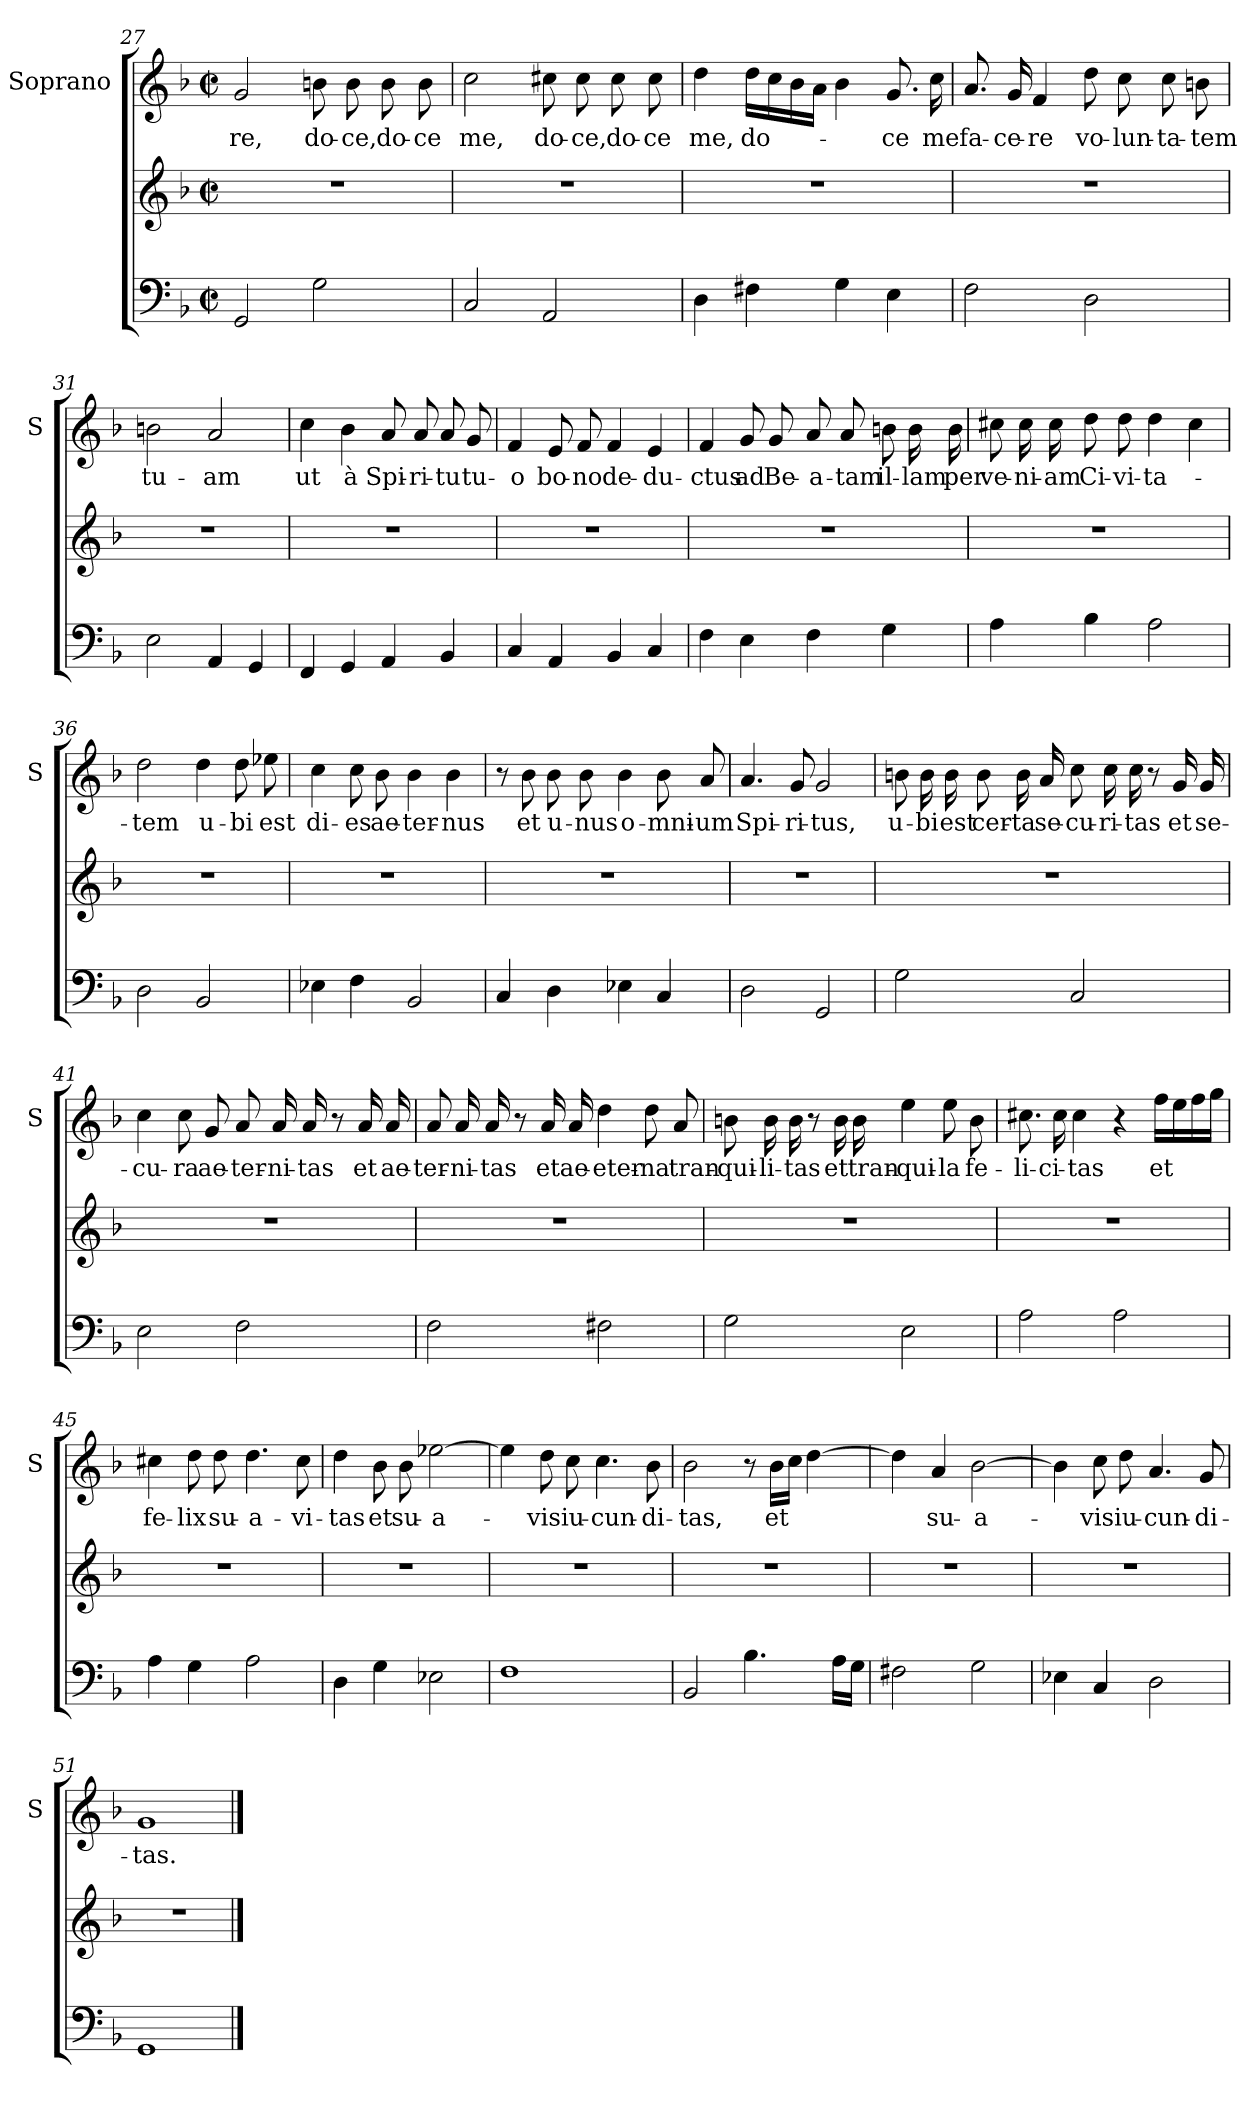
**kern	**kern	**kern	**text
*part2	*part2	*part1	*part1
*staff3	*staff2	*staff1	*staff1
*	*	*I"Soprano	*
*	*	*I'S	*
*clefF4	*clefG2	*clefG2	*
*k[b-]	*k[b-]	*k[b-]	*
*F:	*F:	*F:	*
*M2/2	*M2/2	*M2/2	*
*met(c|)	*met(c|)	*met(c|)	*
=27	=27	=27	=27
!	!	!	!LO:LY:b
2GG/	1r	2g/	-re,
!	!	!	!LO:LY:b
2G\	.	8bn\	do-
!	!	!	!LO:LY:b
.	.	8b\	-ce,
!	!	!	!LO:LY:b
.	.	8b\	do-
!	!	!	!LO:LY:b
.	.	8b\	-ce
!!LO:LB:g=z
=28	=28	=28	=28
!	!	!	!LO:LY:b
2C/	1r	2cc\	me,
!	!	!	!LO:LY:b
2AA/	.	8cc#X\	do-
!	!	!	!LO:LY:b
.	.	8cc#\	-ce,
!	!	!	!LO:LY:b
.	.	8cc#\	do-
!	!	!	!LO:LY:b
.	.	8cc#\	-ce
=29	=29	=29	=29
!	!	!	!LO:LY:b
4D\	1r	4dd\	me,
!	!	!	!LO:LY:b
4F#X\	.	16dd\LL	do-
.	.	16cc\	.
.	.	16b-\	.
.	.	16a\JJ	.
4G\	.	4b-\	.
!	!	!	!LO:LY:b
4E\	.	8.g/	-ce
!	!	!	!LO:LY:b
.	.	16cc\	me
=30	=30	=30	=30
!	!	!	!LO:LY:b
2F\	1r	8.a/	fa-
!	!	!	!LO:LY:b
.	.	16g/	-ce-
!	!	!	!LO:LY:b
.	.	4f/	-re
!	!	!	!LO:LY:b
2D\	.	8dd\	vo-
!	!	!	!LO:LY:b
.	.	8cc\	-lun-
!	!	!	!LO:LY:b
.	.	8cc\	-ta-
!	!	!	!LO:LY:b
.	.	8bn\	-tem
=31	=31	=31	=31
!	!	!	!LO:LY:b
2E\	1r	2bn\	tu-
!	!	!	!LO:LY:b
4AA/	.	2a/	-am
4GG/	.	.	.
!!LO:LB:g=z
=32	=32	=32	=32
!	!	!	!LO:LY:b
4FF/	1r	4cc\	ut
!	!	!	!LO:LY:b
4GG/	.	4b-\	à
!	!	!	!LO:LY:b
4AA/	.	8a/	Spi-
!	!	!	!LO:LY:b
.	.	8a/	-ri-
!	!	!	!LO:LY:b
4BB-/	.	8a/	-tu
!	!	!	!LO:LY:b
.	.	8g/	tu-
=33	=33	=33	=33
!	!	!	!LO:LY:b
4C/	1r	4f/	-o
!	!	!	!LO:LY:b
4AA/	.	8e/	bo-
!	!	!	!LO:LY:b
.	.	8f/	-no
!	!	!	!LO:LY:b
4BB-/	.	4f/	de-
!	!	!	!LO:LY:b
4C/	.	4e/	-du-
=34	=34	=34	=34
!	!	!	!LO:LY:b
4F\	1r	4f/	-ctus
!	!	!	!LO:LY:b
4E\	.	8g/	ad
!	!	!	!LO:LY:b
.	.	8g/	Be-
!	!	!	!LO:LY:b
4F\	.	8a/	-a-
!	!	!	!LO:LY:b
.	.	8a/	-tam
!	!	!	!LO:LY:b
4G\	.	8bn\	il-
!	!	!	!LO:LY:b
.	.	16b\	-lam
!	!	!	!LO:LY:b
.	.	16b\	per
=35	=35	=35	=35
!	!	!	!LO:LY:b
4A\	1r	8cc#X\	ve-
!	!	!	!LO:LY:b
.	.	16cc#\	-ni-
!	!	!	!LO:LY:b
.	.	16cc#\	-am
!	!	!	!LO:LY:b
4B-\	.	8dd\	Ci-
!	!	!	!LO:LY:b
.	.	8dd\	-vi-
!	!	!	!LO:LY:b
2A\	.	4dd\	-ta-
.	.	4cc#\	.
!!LO:PB:g=z
=36	=36	=36	=36
!	!	!	!LO:LY:b
2D\	1r	2dd\	-tem
!	!	!	!LO:LY:b
2BB-/	.	4dd\	u-
!	!	!	!LO:LY:b
.	.	8dd\	-bi
!	!	!	!LO:LY:b
.	.	8ee-X\	est
=37	=37	=37	=37
!	!	!	!LO:LY:b
4E-X\	1r	4cc\	di-
!	!	!	!LO:LY:b
4F\	.	8cc\	-es
!	!	!	!LO:LY:b
.	.	8b-\	ae-
!	!	!	!LO:LY:b
2BB-/	.	4b-\	-ter-
!	!	!	!LO:LY:b
.	.	4b-\	-nus
=38	=38	=38	=38
4C/	1r	8r	.
!	!	!	!LO:LY:b
.	.	8b-\	et
!	!	!	!LO:LY:b
4D\	.	8b-\	u-
!	!	!	!LO:LY:b
.	.	8b-\	-nus
!	!	!	!LO:LY:b
4E-X\	.	4b-\	o-
!	!	!	!LO:LY:b
4C/	.	8b-\	-mni-
!	!	!	!LO:LY:b
.	.	8a/	-um
=39	=39	=39	=39
!	!	!	!LO:LY:b
2D\	1r	4.a/	Spi-
!	!	!	!LO:LY:b
.	.	8g/	-ri-
!	!	!	!LO:LY:b
2GG/	.	2g/	-tus,
!!LO:LB:g=z
=40	=40	=40	=40
!	!	!	!LO:LY:b
2G\	1r	8bn\	u-
!	!	!	!LO:LY:b
.	.	16b\	-bi
!	!	!	!LO:LY:b
.	.	16b\	est
!	!	!	!LO:LY:b
.	.	8b\	cer-
!	!	!	!LO:LY:b
.	.	16b\	-ta
!	!	!	!LO:LY:b
.	.	16a/	se-
!	!	!	!LO:LY:b
2C/	.	8cc\	-cu-
!	!	!	!LO:LY:b
.	.	16cc\	-ri-
!	!	!	!LO:LY:b
.	.	16cc\	-tas
.	.	8r	.
!	!	!	!LO:LY:b
.	.	16g/	et
!	!	!	!LO:LY:b
.	.	16g/	se-
=41	=41	=41	=41
!	!	!	!LO:LY:b
2E\	1r	4cc\	-cu-
!	!	!	!LO:LY:b
.	.	8cc\	-ra
!	!	!	!LO:LY:b
.	.	8g/	ae-
!	!	!	!LO:LY:b
2F\	.	8a/	-ter-
!	!	!	!LO:LY:b
.	.	16a/	-ni-
!	!	!	!LO:LY:b
.	.	16a/	-tas
.	.	8r	.
!	!	!	!LO:LY:b
.	.	16a/	et
!	!	!	!LO:LY:b
.	.	16a/	ae-
=42	=42	=42	=42
!	!	!	!LO:LY:b
2F\	1r	8a/	-ter-
!	!	!	!LO:LY:b
.	.	16a/	-ni-
!	!	!	!LO:LY:b
.	.	16a/	-tas
.	.	8r	.
!	!	!	!LO:LY:b
.	.	16a/	et
!	!	!	!LO:LY:b
.	.	16a/	ae-
!	!	!	!LO:LY:b
2F#X\	.	4dd\	-eter-
!	!	!	!LO:LY:b
.	.	8dd\	-na
!	!	!	!LO:LY:b
.	.	8a/	tran-
!!LO:LB:g=z
=43	=43	=43	=43
!	!	!	!LO:LY:b
2G\	1r	8bn\	-qui-
!	!	!	!LO:LY:b
.	.	16b\	-li-
!	!	!	!LO:LY:b
.	.	16b\	-tas
.	.	8r	.
!	!	!	!LO:LY:b
.	.	16b\	et
!	!	!	!LO:LY:b
.	.	16b\	tran-
!	!	!	!LO:LY:b
2E\	.	4ee\	-qui-
!	!	!	!LO:LY:b
.	.	8ee\	-la
!	!	!	!LO:LY:b
.	.	8b\	fe-
=44	=44	=44	=44
!	!	!	!LO:LY:b
2A\	1r	8.cc#X\	-li-
!	!	!	!LO:LY:b
.	.	16cc#\	-ci-
!	!	!	!LO:LY:b
.	.	4cc#\	-tas
2A\	.	4r	.
!	!	!	!LO:LY:b
.	.	16ff\LL	et
.	.	16ee\	.
.	.	16ff\	.
.	.	16gg\JJ	.
=45	=45	=45	=45
!	!	!	!LO:LY:b
4A\	1r	4cc#X\	fe-
!	!	!	!LO:LY:b
4G\	.	8dd\	-lix
!	!	!	!LO:LY:b
.	.	8dd\	su-
!	!	!	!LO:LY:b
2A\	.	4.dd\	-a-
!	!	!	!LO:LY:b
.	.	8cc#\	-vi-
=46	=46	=46	=46
!	!	!	!LO:LY:b
4D\	1r	4dd\	-tas
!	!	!	!LO:LY:b
4G\	.	8b-\	et
!	!	!	!LO:LY:b
.	.	8b-\	su-
!	!	!	!LO:LY:b
2E-X\	.	[2ee-X\	-a-
!!LO:LB:g=z
=47	=47	=47	=47
1F	1r	4ee-\]	.
!	!	!	!LO:LY:b
.	.	8dd\	-vis
!	!	!	!LO:LY:b
.	.	8cc\	iu-
!	!	!	!LO:LY:b
.	.	4.cc\	-cun-
!	!	!	!LO:LY:b
.	.	8b-\	-di-
=48	=48	=48	=48
!	!	!	!LO:LY:b
2BB-/	1r	2b-\	-tas,
4.B-\	.	8r	.
!	!	!	!LO:LY:b
.	.	16b-\LL	et
.	.	16cc\JJ	.
.	.	[4dd\	.
16A\LL	.	.	.
16G\JJ	.	.	.
=49	=49	=49	=49
2F#X\	1r	4dd\]	.
!	!	!	!LO:LY:b
.	.	4a/	su-
!	!	!	!LO:LY:b
2G\	.	[2b-\	-a-
=50	=50	=50	=50
4E-X\	1r	4b-\]	.
!	!	!	!LO:LY:b
4C/	.	8cc\	-vis
!	!	!	!LO:LY:b
.	.	8dd\	iu-
!	!	!	!LO:LY:b
2D\	.	4.a/	-cun-
!	!	!	!LO:LY:b
.	.	8g/	-di-
=51	=51	=51	=51
!	!	!	!LO:LY:b
1GG	1r	1g	-tas.
==	==	==	==
*-	*-	*-	*-
